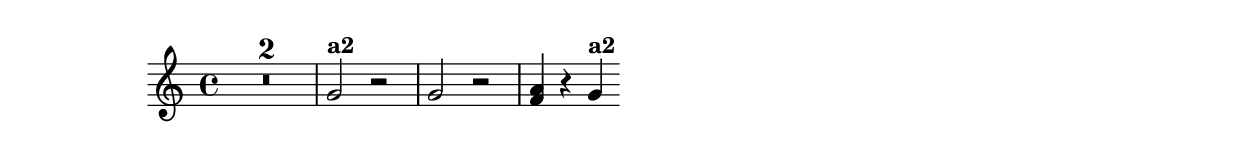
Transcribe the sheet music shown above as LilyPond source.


\version "2.1.28"
\header {
    texidoc ="The a2 string is printed only on notes (i.e. not on rests),
and only after chords, solo or polyphony."
    }

vone = \notes \relative a' { R1*2 g2 r2 g2 r2 a4 r4 g
			 }
vtwo = \notes \relative a' { R1*2 g2 r2 g2 r2 f4 r4 g }

\score {
    << \set Score.skipBars = ##t 
   \partcombine \vone \vtwo
       >>
}
 
